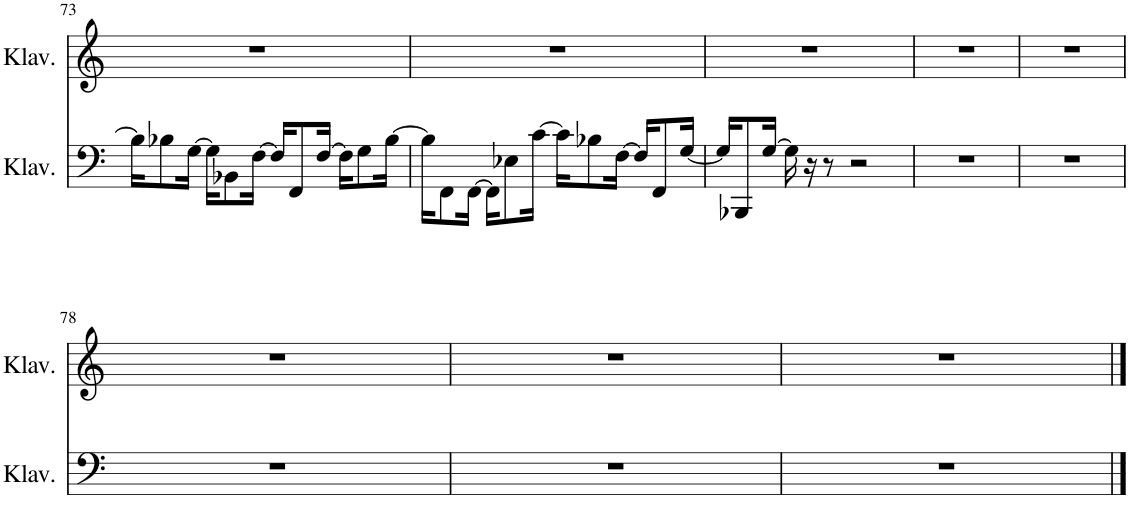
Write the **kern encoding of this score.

**kern	**kern
*part2	*part1
*staff2	*staff1
*I"Klavier	*I"Klavier
*I'Klav.	*I'Klav.
!!LO:PB:g=z
*clefF4	*clefG2
*k[]	*k[]
*M4/4	*M4/4
=73	=73
16B-\KL]	1r
8B-X\	.
[16G\Jk	.
16G\KL]	.
8BB-X\	.
[16F\Jk	.
16F/KL]	.
8FF/	.
[16F/Jk	.
16F\KL]	.
8G\	.
[16B-\Jk	.
=74	=74
16B-\KL]	1r
8FF\	.
[16FF\Jk	.
16FF\KL]	.
8E-X\	.
[16c\Jk	.
16c\KL]	.
8B-X\	.
[16F\Jk	.
16F/KL]	.
8FF/	.
[16G/Jk	.
=75	=75
16G/KL]	1r
8BBB-X/	.
[16G/Jk	.
16G\]	.
16r	.
8r	.
2r	.
=76	=76
1r	1r
=77	=77
1r	1r
!!LO:LB:g=z
=78	=78
1r	1r
=79	=79
1r	1r
=80	=80
1r	1r
==	==
*-	*-
